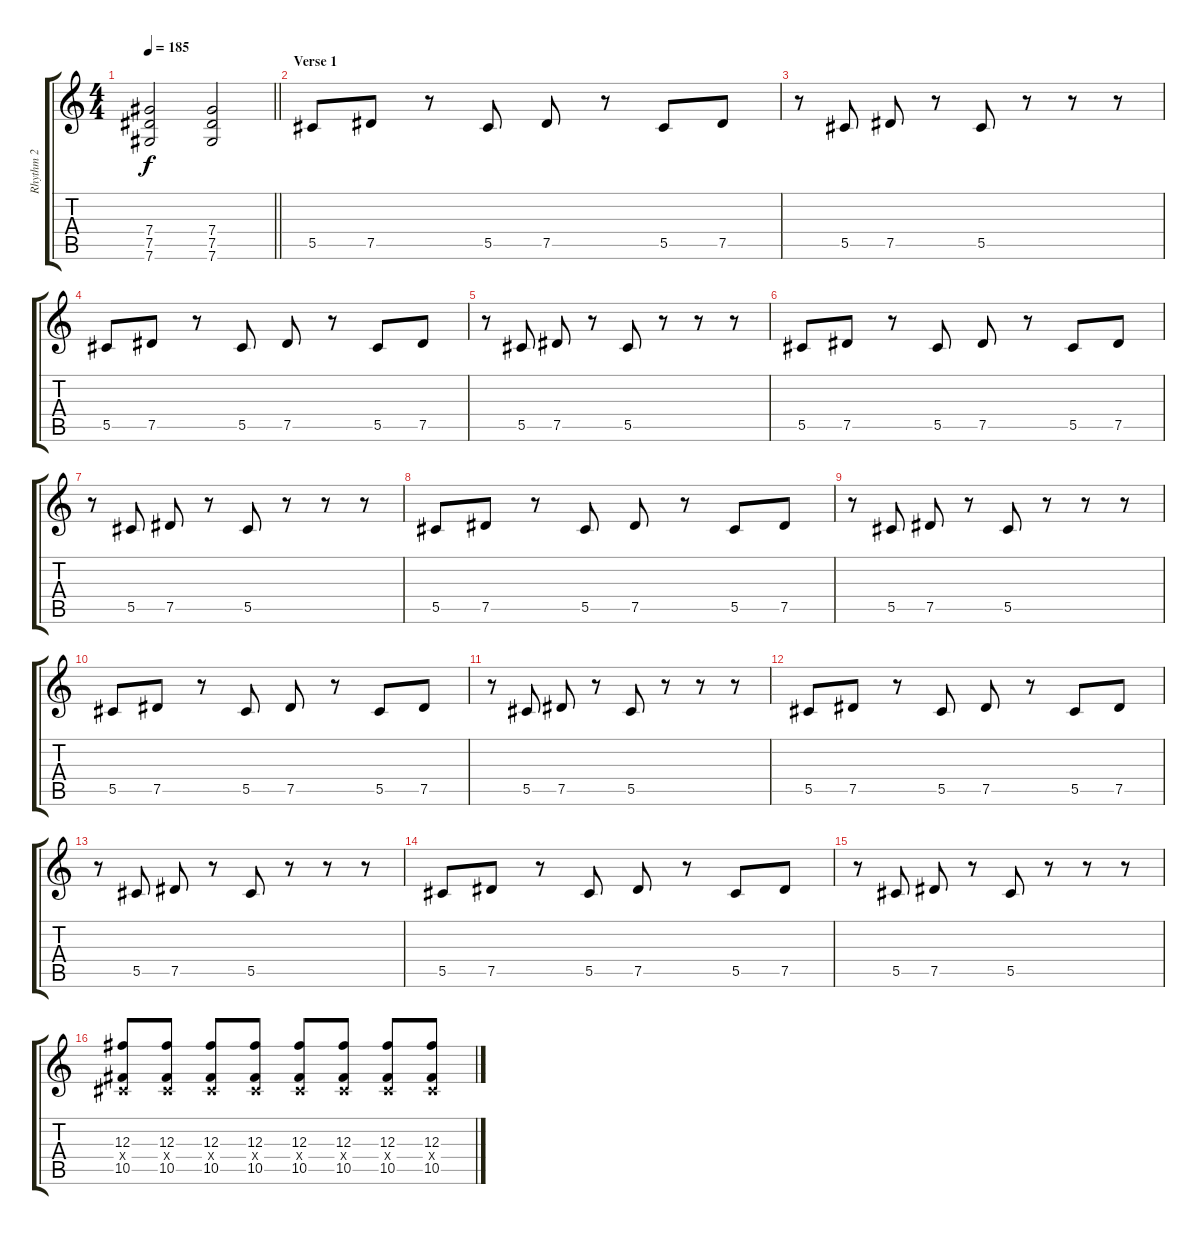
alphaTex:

\track ("Rhythm 2" "Rhythm 2") {instrument overdrivenguitar}
\staff {score tabs}
\tuning (Eb4 Bb3 Gb3 Db3 Ab2 Db2) {hide}
\ts (4 4)
\tempo 185
\clef g2
\barLineRight lightlight
\ks c
(7.4 7.5 7.6).2{dy f} (7.4 7.5 7.6).2 |
\section ("" "Verse 1")
5.5.8 7.5.8 r.8 5.5.8 7.5.8 r.8 5.5.8 7.5.8 |
r.8 5.5.8 7.5.8 r.8 5.5.8 r.8 r.8 r.8 |
5.5.8 7.5.8 r.8 5.5.8 7.5.8 r.8 5.5.8 7.5.8 |
r.8 5.5.8 7.5.8 r.8 5.5.8 r.8 r.8 r.8 |
5.5.8 7.5.8 r.8 5.5.8 7.5.8 r.8 5.5.8 7.5.8 |
r.8 5.5.8 7.5.8 r.8 5.5.8 r.8 r.8 r.8 |
5.5.8 7.5.8 r.8 5.5.8 7.5.8 r.8 5.5.8 7.5.8 |
r.8 5.5.8 7.5.8 r.8 5.5.8 r.8 r.8 r.8 |
5.5.8 7.5.8 r.8 5.5.8 7.5.8 r.8 5.5.8 7.5.8 |
r.8 5.5.8 7.5.8 r.8 5.5.8 r.8 r.8 r.8 |
5.5.8 7.5.8 r.8 5.5.8 7.5.8 r.8 5.5.8 7.5.8 |
r.8 5.5.8 7.5.8 r.8 5.5.8 r.8 r.8 r.8 |
5.5.8 7.5.8 r.8 5.5.8 7.5.8 r.8 5.5.8 7.5.8 |
r.8 5.5.8 7.5.8 r.8 5.5.8 r.8 r.8 r.8 |
(12.3 0.4{x} 10.5).8 (12.3 0.4{x} 10.5).8 (12.3 0.4{x} 10.5).8 (12.3 0.4{x} 10.5).8 (12.3 0.4{x} 10.5).8 (12.3 0.4{x} 10.5).8 (12.3 0.4{x} 10.5).8 (12.3 0.4{x} 10.5).8
